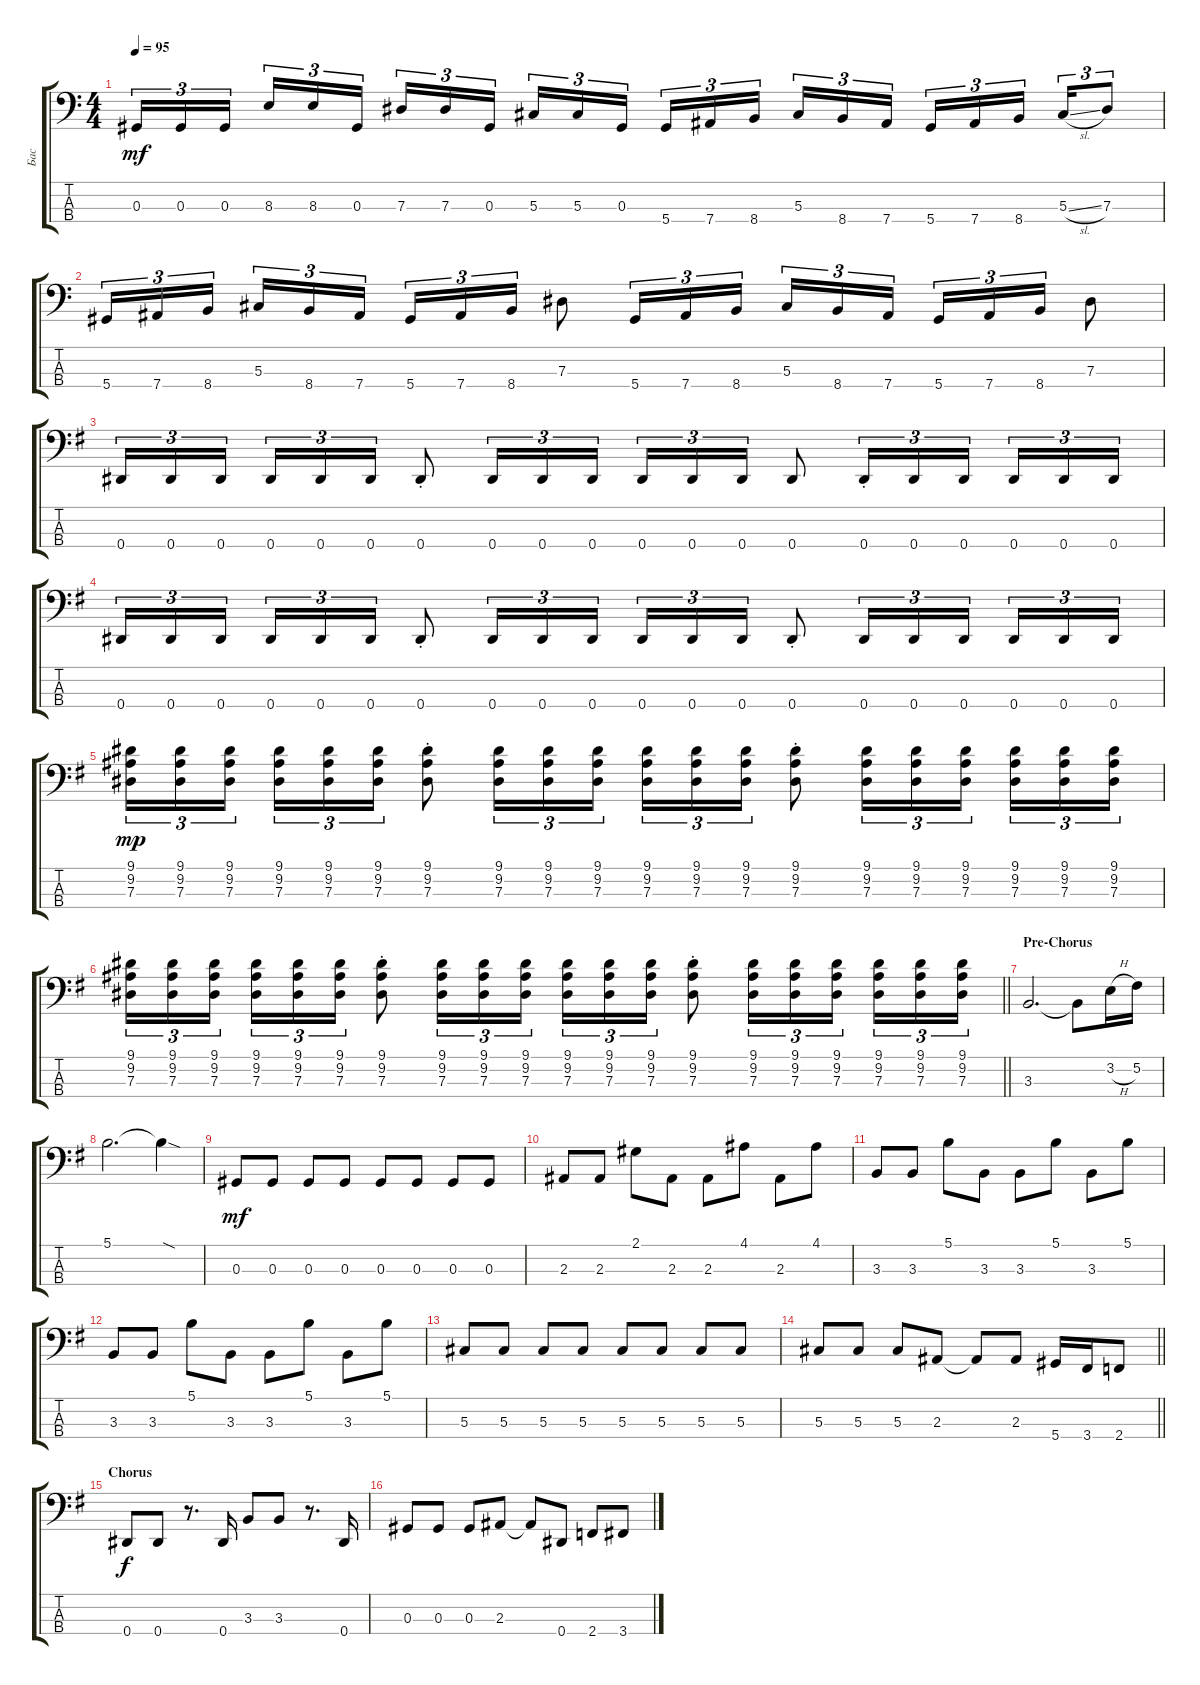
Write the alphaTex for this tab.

\track ("Бас" "Бас") {instrument electricbassfinger}
\staff {score tabs}
\tuning (Gb2 Db2 Ab1 Eb1) {hide}
\ts (4 4)
\tempo 95
\clef f4
\ks aminor
0.3.16{tu (3 2) dy mf} 0.3.16{tu (3 2)} 0.3.16{tu (3 2) beam splitsecondary} 8.3.16{tu (3 2)} 8.3.16{tu (3 2)} 0.3.16{tu (3 2)} 7.3.16{tu (3 2)} 7.3.16{tu (3 2)} 0.3.16{tu (3 2) beam splitsecondary} 5.3.16{tu (3 2)} 5.3.16{tu (3 2)} 0.3.16{tu (3 2)} 5.4.16{tu (3 2)} 7.4.16{tu (3 2)} 8.4.16{tu (3 2) beam splitsecondary} 5.3.16{tu (3 2)} 8.4.16{tu (3 2)} 7.4.16{tu (3 2)} 5.4.16{tu (3 2)} 7.4.16{tu (3 2)} 8.4.16{tu (3 2) beam splitsecondary} 5.3{sl}.16{tu (3 2)} 7.3.8{tu (3 2)} |
5.4.16{tu (3 2)} 7.4.16{tu (3 2)} 8.4.16{tu (3 2) beam splitsecondary} 5.3.16{tu (3 2)} 8.4.16{tu (3 2)} 7.4.16{tu (3 2)} 5.4.16{tu (3 2)} 7.4.16{tu (3 2)} 8.4.16{tu (3 2)} 7.3.8 5.4.16{tu (3 2)} 7.4.16{tu (3 2)} 8.4.16{tu (3 2) beam splitsecondary} 5.3.16{tu (3 2)} 8.4.16{tu (3 2)} 7.4.16{tu (3 2)} 5.4.16{tu (3 2)} 7.4.16{tu (3 2)} 8.4.16{tu (3 2)} 7.3.8 |
\ks eminor
0.4.16{tu (3 2)} 0.4.16{tu (3 2)} 0.4.16{tu (3 2) beam splitsecondary} 0.4.16{tu (3 2)} 0.4.16{tu (3 2)} 0.4.16{tu (3 2)} 0.4{st}.8 0.4.16{tu (3 2)} 0.4.16{tu (3 2)} 0.4.16{tu (3 2)} 0.4.16{tu (3 2)} 0.4.16{tu (3 2)} 0.4.16{tu (3 2)} 0.4.8 0.4{st}.16{tu (3 2)} 0.4.16{tu (3 2)} 0.4.16{tu (3 2) beam splitsecondary} 0.4.16{tu (3 2)} 0.4.16{tu (3 2)} 0.4.16{tu (3 2)} |
0.4.16{tu (3 2)} 0.4.16{tu (3 2)} 0.4.16{tu (3 2) beam splitsecondary} 0.4.16{tu (3 2)} 0.4.16{tu (3 2)} 0.4.16{tu (3 2)} 0.4{st}.8 0.4.16{tu (3 2)} 0.4.16{tu (3 2)} 0.4.16{tu (3 2)} 0.4.16{tu (3 2)} 0.4.16{tu (3 2)} 0.4.16{tu (3 2)} 0.4{st}.8 0.4.16{tu (3 2)} 0.4.16{tu (3 2)} 0.4.16{tu (3 2) beam splitsecondary} 0.4.16{tu (3 2)} 0.4.16{tu (3 2)} 0.4.16{tu (3 2)} |
(9.1 9.2 7.3).16{tu (3 2) dy mp} (9.1 9.2 7.3).16{tu (3 2)} (9.1 9.2 7.3).16{tu (3 2) beam splitsecondary} (9.1 9.2 7.3).16{tu (3 2)} (9.1 9.2 7.3).16{tu (3 2)} (9.1 9.2 7.3).16{tu (3 2)} (9.1{st} 9.2{st} 7.3{st}).8 (9.1 9.2 7.3).16{tu (3 2)} (9.1 9.2 7.3).16{tu (3 2)} (9.1 9.2 7.3).16{tu (3 2)} (9.1 9.2 7.3).16{tu (3 2)} (9.1 9.2 7.3).16{tu (3 2)} (9.1 9.2 7.3).16{tu (3 2)} (9.1{st} 9.2{st} 7.3{st}).8 (9.1 9.2 7.3).16{tu (3 2)} (9.1 9.2 7.3).16{tu (3 2)} (9.1 9.2 7.3).16{tu (3 2) beam splitsecondary} (9.1 9.2 7.3).16{tu (3 2)} (9.1 9.2 7.3).16{tu (3 2)} (9.1 9.2 7.3).16{tu (3 2)} |
\barLineRight lightlight
(9.1 9.2 7.3).16{tu (3 2)} (9.1 9.2 7.3).16{tu (3 2)} (9.1 9.2 7.3).16{tu (3 2) beam splitsecondary} (9.1 9.2 7.3).16{tu (3 2)} (9.1 9.2 7.3).16{tu (3 2)} (9.1 9.2 7.3).16{tu (3 2)} (9.1{st} 9.2{st} 7.3{st}).8 (9.1 9.2 7.3).16{tu (3 2)} (9.1 9.2 7.3).16{tu (3 2)} (9.1 9.2 7.3).16{tu (3 2)} (9.1 9.2 7.3).16{tu (3 2)} (9.1 9.2 7.3).16{tu (3 2)} (9.1 9.2 7.3).16{tu (3 2)} (9.1{st} 9.2{st} 7.3{st}).8 (9.1 9.2 7.3).16{tu (3 2)} (9.1 9.2 7.3).16{tu (3 2)} (9.1 9.2 7.3).16{tu (3 2) beam splitsecondary} (9.1 9.2 7.3).16{tu (3 2)} (9.1 9.2 7.3).16{tu (3 2)} (9.1 9.2 7.3).16{tu (3 2)} |
\section ("" "Pre-Chorus")
3.3.2{d} 3.3{t}.8 3.2{h}.16 5.2.16 |
5.1.2{d} 5.1{sod t}.4 |
0.3.8{dy mf} 0.3.8 0.3.8 0.3.8 0.3.8 0.3.8 0.3.8 0.3.8 |
2.3.8 2.3.8 2.1.8 2.3.8 2.3.8 4.1.8 2.3.8 4.1.8 |
3.3.8 3.3.8 5.1.8 3.3.8 3.3.8 5.1.8 3.3.8 5.1.8 |
3.3.8 3.3.8 5.1.8 3.3.8 3.3.8 5.1.8 3.3.8 5.1.8 |
5.3.8 5.3.8 5.3.8 5.3.8 5.3.8 5.3.8 5.3.8 5.3.8 |
\barLineRight lightlight
5.3.8 5.3.8 5.3.8 2.3.8 2.3{t}.8 2.3.8 5.4.16 3.4.16 2.4.8 |
\section ("" "Chorus")
0.4.8{dy f} 0.4.8 r.8{d} 0.4.16 3.3.8 3.3.8 r.8{d} 0.4.16 |
0.3.8 0.3.8 0.3.8 2.3.8 2.3{t}.8 0.4.8 2.4.8 3.4.8
